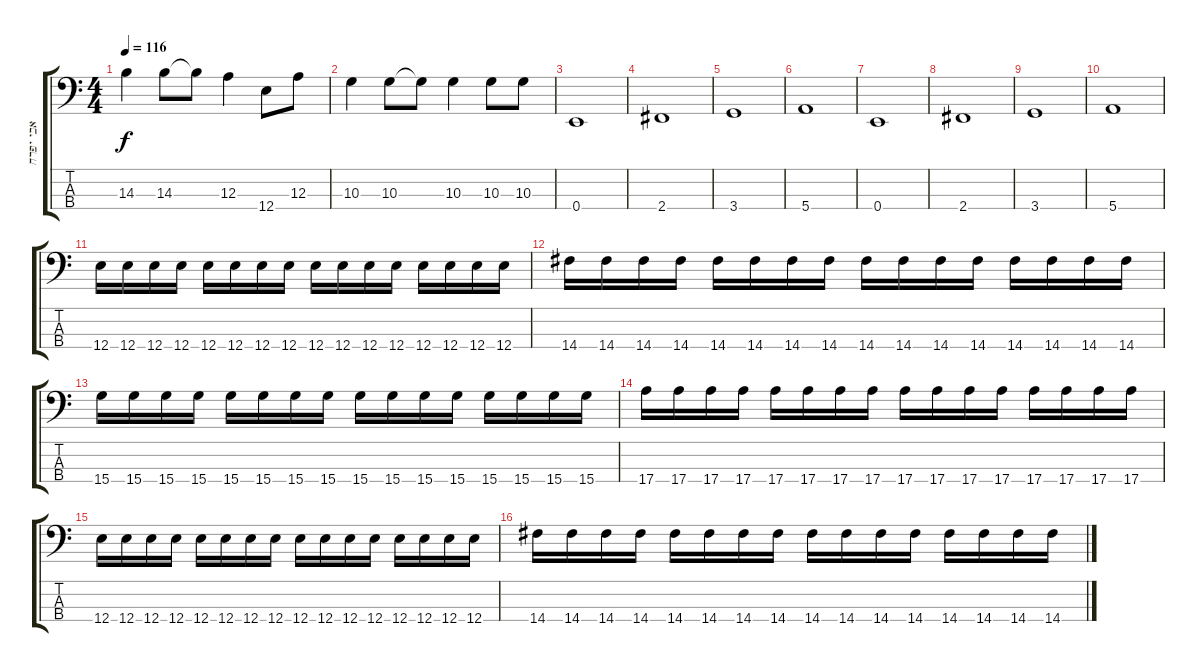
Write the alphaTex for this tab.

\track ("אבי יפרח" "אבי יפרח") {instrument electricbassfinger}
\staff {score tabs}
\tuning (G2 D2 A1 E1) {hide}
\ts (4 4)
\tempo 116
\clef f4
\ks c
14.3.4{dy f} 14.3.8 14.3{t}.8 12.3.4 12.4.8 12.3.8 |
10.3.4 10.3.8 10.3{t}.8 10.3.4 10.3.8 10.3.8 |
0.4.1 |
2.4.1 |
3.4.1 |
5.4.1 |
0.4.1 |
2.4.1 |
3.4.1 |
5.4.1 |
12.4.16 12.4.16 12.4.16 12.4.16 12.4.16 12.4.16 12.4.16 12.4.16 12.4.16 12.4.16 12.4.16 12.4.16 12.4.16 12.4.16 12.4.16 12.4.16 |
14.4.16 14.4.16 14.4.16 14.4.16 14.4.16 14.4.16 14.4.16 14.4.16 14.4.16 14.4.16 14.4.16 14.4.16 14.4.16 14.4.16 14.4.16 14.4.16 |
15.4.16 15.4.16 15.4.16 15.4.16 15.4.16 15.4.16 15.4.16 15.4.16 15.4.16 15.4.16 15.4.16 15.4.16 15.4.16 15.4.16 15.4.16 15.4.16 |
17.4.16 17.4.16 17.4.16 17.4.16 17.4.16 17.4.16 17.4.16 17.4.16 17.4.16 17.4.16 17.4.16 17.4.16 17.4.16 17.4.16 17.4.16 17.4.16 |
12.4.16 12.4.16 12.4.16 12.4.16 12.4.16 12.4.16 12.4.16 12.4.16 12.4.16 12.4.16 12.4.16 12.4.16 12.4.16 12.4.16 12.4.16 12.4.16 |
14.4.16 14.4.16 14.4.16 14.4.16 14.4.16 14.4.16 14.4.16 14.4.16 14.4.16 14.4.16 14.4.16 14.4.16 14.4.16 14.4.16 14.4.16 14.4.16
